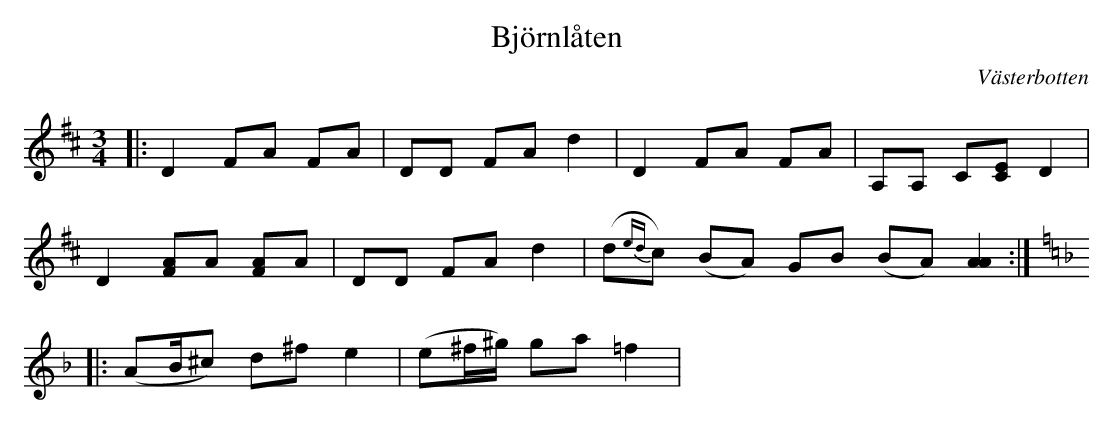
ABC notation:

X:1
T:Björnlåten
O:Västerbotten
M:3/4
L:1/8
K:D
|: D2 FA FA | DD FA d2 | D2 FA FA | A,A, C[CE] D2 |
D2 [FA]A [FA]A | DD FA d2 | (d{ed}c) (BA) GB (BA) [A2A2] :|
K:Dm
|:(AB/^c) d^f e2 | (e^f/^g/) ga =f2 |
